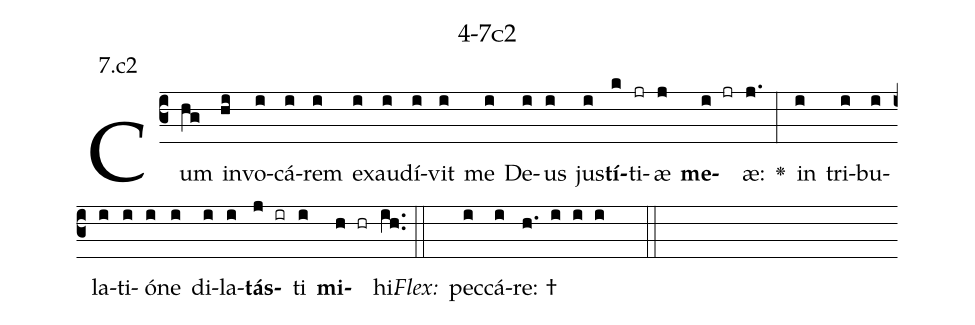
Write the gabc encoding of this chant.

name: 4-7c2;
annotation: 7.c2;
%%
(c3)Cum(hg) in(hi)vo(i)cá(i)rem(i) ex(i)au(i)dí(i)vit(i) me(i) De(i)us(i) jus(i)<b>tí</b>(k)ti(jr)æ(j) <b>me</b>(i jr)æ:(j.) <v>\greheightstar</v>(:) in(i) tri(i)bu(i)la(i)ti(i)ó(i)ne(i) di(i)la(i)<b>tás</b>(j ir)ti(i) <b>mi</b>(h hr)hi.(ih..) (::)
<i>Flex:</i>()  pec(i)cá(i)re: †(h. i i i  ::)

%E(i) u(i) o(j) u(i) a(h) e.(ih..) (::)
